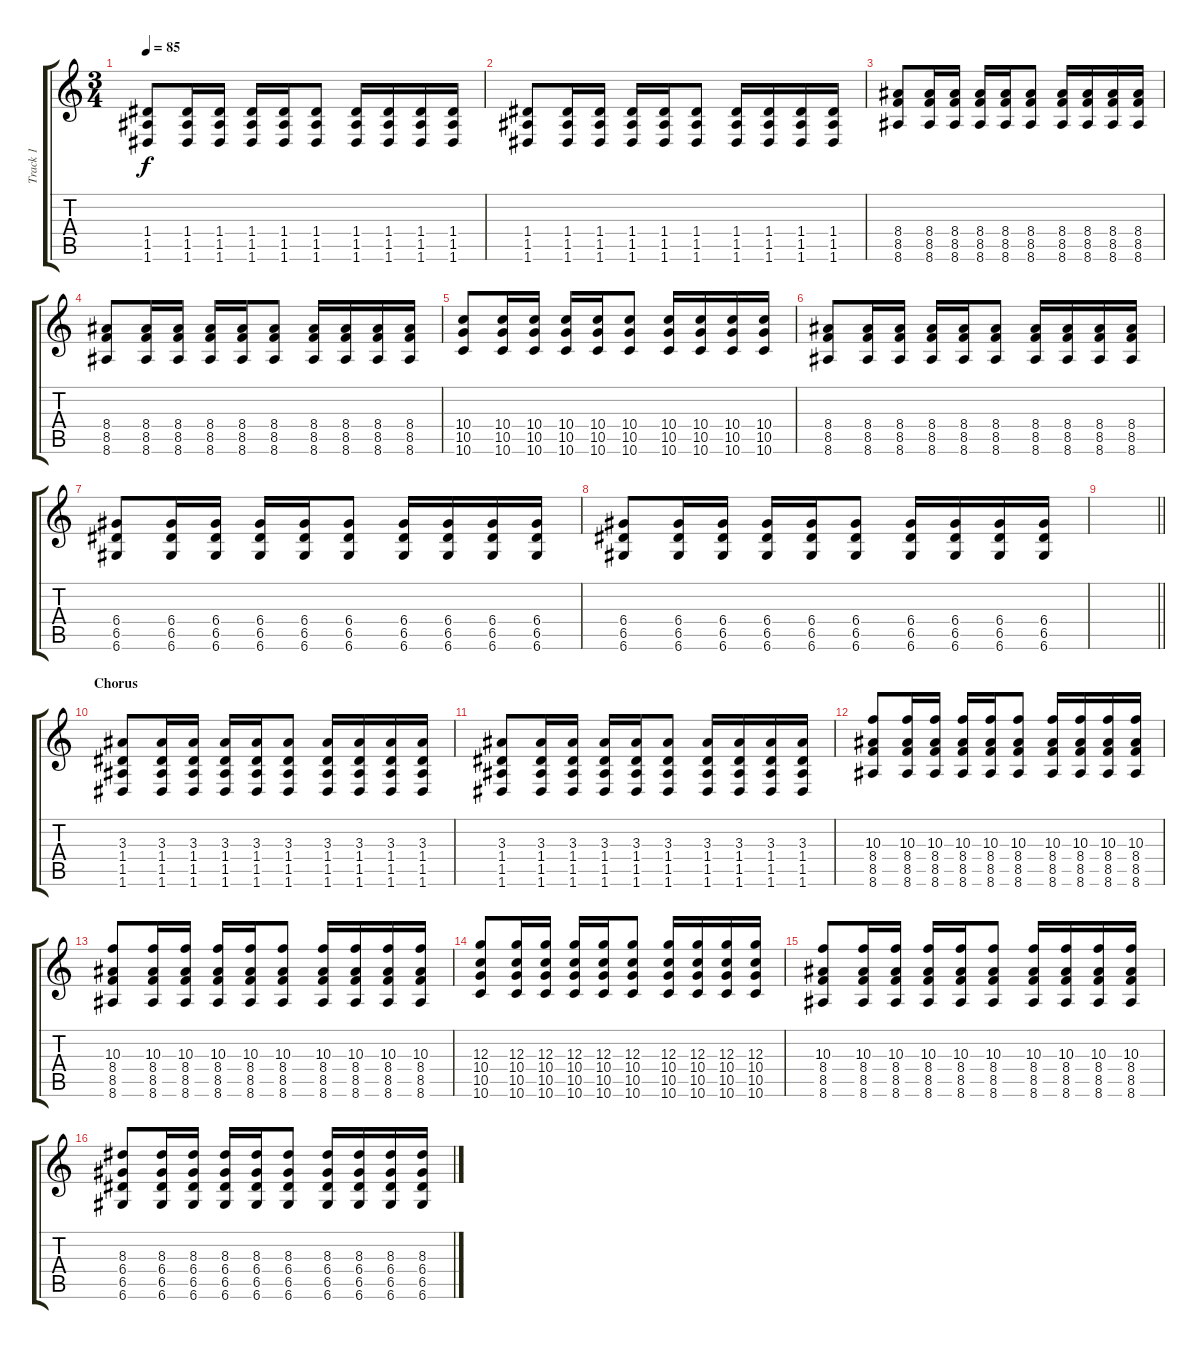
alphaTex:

\track ("Track 1" "Track 1") {instrument acousticguitarsteel}
\staff {score tabs}
\tuning (E4 B3 G3 D3 A2 D2) {hide}
\ts (3 4)
\tempo 85
\clef g2
\ks c
(1.4 1.5 1.6).8{dy f} (1.4 1.5 1.6).16 (1.4 1.5 1.6).16 (1.4 1.5 1.6).16 (1.4 1.5 1.6).16 (1.4 1.5 1.6).8 (1.4 1.5 1.6).16 (1.4 1.5 1.6).16 (1.4 1.5 1.6).16 (1.4 1.5 1.6).16 |
(1.4 1.5 1.6).8 (1.4 1.5 1.6).16 (1.4 1.5 1.6).16 (1.4 1.5 1.6).16 (1.4 1.5 1.6).16 (1.4 1.5 1.6).8 (1.4 1.5 1.6).16 (1.4 1.5 1.6).16 (1.4 1.5 1.6).16 (1.4 1.5 1.6).16 |
(8.4 8.5 8.6).8 (8.4 8.5 8.6).16 (8.4 8.5 8.6).16 (8.4 8.5 8.6).16 (8.4 8.5 8.6).16 (8.4 8.5 8.6).8 (8.4 8.5 8.6).16 (8.4 8.5 8.6).16 (8.4 8.5 8.6).16 (8.4 8.5 8.6).16 |
(8.4 8.5 8.6).8 (8.4 8.5 8.6).16 (8.4 8.5 8.6).16 (8.4 8.5 8.6).16 (8.4 8.5 8.6).16 (8.4 8.5 8.6).8 (8.4 8.5 8.6).16 (8.4 8.5 8.6).16 (8.4 8.5 8.6).16 (8.4 8.5 8.6).16 |
(10.4 10.5 10.6).8 (10.4 10.5 10.6).16 (10.4 10.5 10.6).16 (10.4 10.5 10.6).16 (10.4 10.5 10.6).16 (10.4 10.5 10.6).8 (10.4 10.5 10.6).16 (10.4 10.5 10.6).16 (10.4 10.5 10.6).16 (10.4 10.5 10.6).16 |
(8.4 8.5 8.6).8 (8.4 8.5 8.6).16 (8.4 8.5 8.6).16 (8.4 8.5 8.6).16 (8.4 8.5 8.6).16 (8.4 8.5 8.6).8 (8.4 8.5 8.6).16 (8.4 8.5 8.6).16 (8.4 8.5 8.6).16 (8.4 8.5 8.6).16 |
(6.4 6.5 6.6).8 (6.4 6.5 6.6).16 (6.4 6.5 6.6).16 (6.4 6.5 6.6).16 (6.4 6.5 6.6).16 (6.4 6.5 6.6).8 (6.4 6.5 6.6).16 (6.4 6.5 6.6).16 (6.4 6.5 6.6).16 (6.4 6.5 6.6).16 |
(6.4 6.5 6.6).8 (6.4 6.5 6.6).16 (6.4 6.5 6.6).16 (6.4 6.5 6.6).16 (6.4 6.5 6.6).16 (6.4 6.5 6.6).8 (6.4 6.5 6.6).16 (6.4 6.5 6.6).16 (6.4 6.5 6.6).16 (6.4 6.5 6.6).16 |
\barLineRight lightlight
|
\section ("" "Chorus")
(3.3 1.4 1.5 1.6).8 (3.3 1.4 1.5 1.6).16 (3.3 1.4 1.5 1.6).16 (3.3 1.4 1.5 1.6).16 (3.3 1.4 1.5 1.6).16 (3.3 1.4 1.5 1.6).8 (3.3 1.4 1.5 1.6).16 (3.3 1.4 1.5 1.6).16 (3.3 1.4 1.5 1.6).16 (3.3 1.4 1.5 1.6).16 |
(3.3 1.4 1.5 1.6).8 (3.3 1.4 1.5 1.6).16 (3.3 1.4 1.5 1.6).16 (3.3 1.4 1.5 1.6).16 (3.3 1.4 1.5 1.6).16 (3.3 1.4 1.5 1.6).8 (3.3 1.4 1.5 1.6).16 (3.3 1.4 1.5 1.6).16 (3.3 1.4 1.5 1.6).16 (3.3 1.4 1.5 1.6).16 |
(10.3 8.4 8.5 8.6).8 (10.3 8.4 8.5 8.6).16 (10.3 8.4 8.5 8.6).16 (10.3 8.4 8.5 8.6).16 (10.3 8.4 8.5 8.6).16 (10.3 8.4 8.5 8.6).8 (10.3 8.4 8.5 8.6).16 (10.3 8.4 8.5 8.6).16 (10.3 8.4 8.5 8.6).16 (10.3 8.4 8.5 8.6).16 |
(10.3 8.4 8.5 8.6).8 (10.3 8.4 8.5 8.6).16 (10.3 8.4 8.5 8.6).16 (10.3 8.4 8.5 8.6).16 (10.3 8.4 8.5 8.6).16 (10.3 8.4 8.5 8.6).8 (10.3 8.4 8.5 8.6).16 (10.3 8.4 8.5 8.6).16 (10.3 8.4 8.5 8.6).16 (10.3 8.4 8.5 8.6).16 |
(12.3 10.4 10.5 10.6).8 (12.3 10.4 10.5 10.6).16 (12.3 10.4 10.5 10.6).16 (12.3 10.4 10.5 10.6).16 (12.3 10.4 10.5 10.6).16 (12.3 10.4 10.5 10.6).8 (12.3 10.4 10.5 10.6).16 (12.3 10.4 10.5 10.6).16 (12.3 10.4 10.5 10.6).16 (12.3 10.4 10.5 10.6).16 |
(10.3 8.4 8.5 8.6).8 (10.3 8.4 8.5 8.6).16 (10.3 8.4 8.5 8.6).16 (10.3 8.4 8.5 8.6).16 (10.3 8.4 8.5 8.6).16 (10.3 8.4 8.5 8.6).8 (10.3 8.4 8.5 8.6).16 (10.3 8.4 8.5 8.6).16 (10.3 8.4 8.5 8.6).16 (10.3 8.4 8.5 8.6).16 |
(8.3 6.4 6.5 6.6).8 (8.3 6.4 6.5 6.6).16 (8.3 6.4 6.5 6.6).16 (8.3 6.4 6.5 6.6).16 (8.3 6.4 6.5 6.6).16 (8.3 6.4 6.5 6.6).8 (8.3 6.4 6.5 6.6).16 (8.3 6.4 6.5 6.6).16 (8.3 6.4 6.5 6.6).16 (8.3 6.4 6.5 6.6).16
